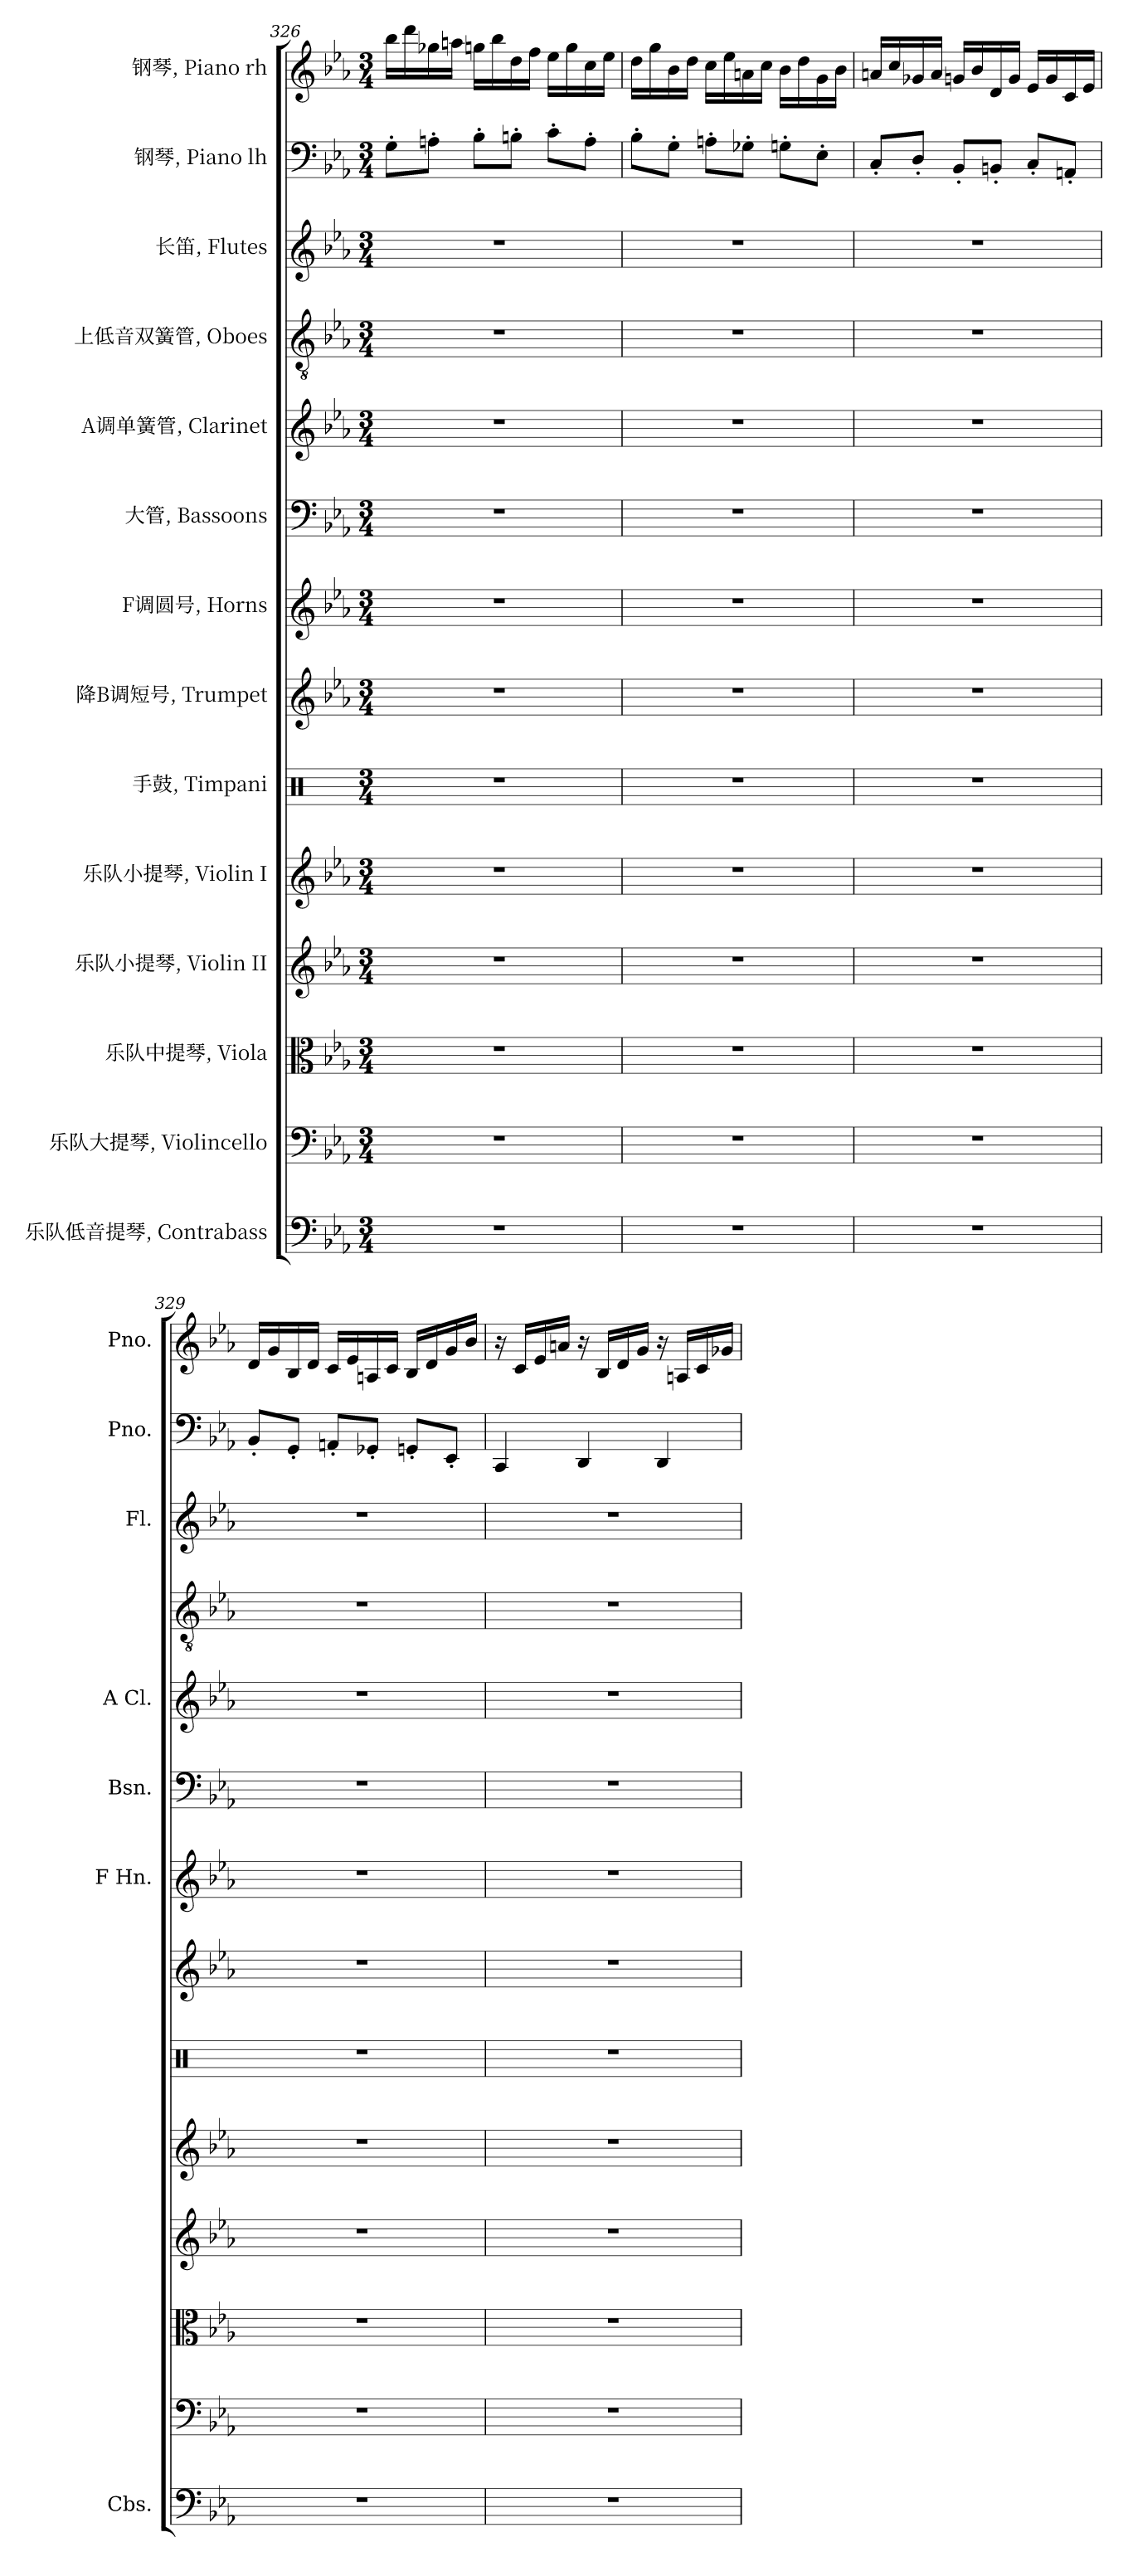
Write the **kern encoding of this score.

**kern	**kern	**kern	**kern	**kern	**kern	**kern	**kern	**kern	**kern	**kern	**kern	**kern	**kern
*part14	*part13	*part12	*part11	*part10	*part9	*part8	*part7	*part6	*part5	*part4	*part3	*part2	*part1
*staff14	*staff13	*staff12	*staff11	*staff10	*staff9	*staff8	*staff7	*staff6	*staff5	*staff4	*staff3	*staff2	*staff1
*I"乐队低音提琴, Contrabass	*I"乐队大提琴, Violincello	*I"乐队中提琴, Viola	*I"乐队小提琴, Violin II	*I"乐队小提琴, Violin I	*I"手鼓, Timpani	*I"降B调短号, Trumpet	*I"F调圆号, Horns	*I"大管, Bassoons	*I"A调单簧管, Clarinet	*I"上低音双簧管, Oboes	*I"长笛, Flutes	*I"钢琴, Piano lh	*I"钢琴, Piano rh
*I'Cbs.	*	*	*	*	*	*	*I'F Hn.	*I'Bsn.	*I'A Cl.	*	*I'Fl.	*I'Pno.	*I'Pno.
!!LO:PB:g=z
*clefF4	*clefF4	*clefC3	*clefG2	*clefG2	*clefX	*clefG2	*clefG2	*clefF4	*clefG2	*clefGv2	*clefG2	*clefF4	*clefG2
*ITrd7c12	*	*	*	*	*	*ITrd1c2	*ITrd4c7	*	*ITrd2c3	*	*	*	*
*k[b-e-a-]	*k[b-e-a-]	*k[b-e-a-]	*k[b-e-a-]	*k[b-e-a-]	*k[]	*k[b-e-a-d-g-]	*k[b-e-a-d-]	*k[b-e-a-]	*k[]	*k[b-e-a-]	*k[b-e-a-]	*k[b-e-a-]	*k[b-e-a-]
*M3/4	*M3/4	*M3/4	*M3/4	*M3/4	*M3/4	*M3/4	*M3/4	*M3/4	*M3/4	*M3/4	*M3/4	*M3/4	*M3/4
=326	=326	=326	=326	=326	=326	=326	=326	=326	=326	=326	=326	=326	=326
2.r	2.r	2.r	2.r	2.r	2.r	2.r	2.r	2.r	2.r	2.r	2.r	8G'\L	16bb-\LL
.	.	.	.	.	.	.	.	.	.	.	.	.	16ddd\
.	.	.	.	.	.	.	.	.	.	.	.	8An'\J	16gg-X\
.	.	.	.	.	.	.	.	.	.	.	.	.	16aan\JJ
.	.	.	.	.	.	.	.	.	.	.	.	8B-'\L	16ggn\LL
.	.	.	.	.	.	.	.	.	.	.	.	.	16bb-\
.	.	.	.	.	.	.	.	.	.	.	.	8Bn'\J	16dd\
.	.	.	.	.	.	.	.	.	.	.	.	.	16ff\JJ
.	.	.	.	.	.	.	.	.	.	.	.	8c'\L	16ee-\LL
.	.	.	.	.	.	.	.	.	.	.	.	.	16gg\
.	.	.	.	.	.	.	.	.	.	.	.	8A'\J	16cc\
.	.	.	.	.	.	.	.	.	.	.	.	.	16ee-\JJ
=327	=327	=327	=327	=327	=327	=327	=327	=327	=327	=327	=327	=327	=327
2.r	2.r	2.r	2.r	2.r	2.r	2.r	2.r	2.r	2.r	2.r	2.r	8B-'\L	16dd\LL
.	.	.	.	.	.	.	.	.	.	.	.	.	16gg\
.	.	.	.	.	.	.	.	.	.	.	.	8G'\J	16b-\
.	.	.	.	.	.	.	.	.	.	.	.	.	16dd\JJ
.	.	.	.	.	.	.	.	.	.	.	.	8An'\L	16cc\LL
.	.	.	.	.	.	.	.	.	.	.	.	.	16ee-\
.	.	.	.	.	.	.	.	.	.	.	.	8G-X'\J	16an\
.	.	.	.	.	.	.	.	.	.	.	.	.	16cc\JJ
.	.	.	.	.	.	.	.	.	.	.	.	8Gn'\L	16b-\LL
.	.	.	.	.	.	.	.	.	.	.	.	.	16dd\
.	.	.	.	.	.	.	.	.	.	.	.	8E-'\J	16g\
.	.	.	.	.	.	.	.	.	.	.	.	.	16b-\JJ
=328	=328	=328	=328	=328	=328	=328	=328	=328	=328	=328	=328	=328	=328
2.r	2.r	2.r	2.r	2.r	2.r	2.r	2.r	2.r	2.r	2.r	2.r	8C'/L	16an/LL
.	.	.	.	.	.	.	.	.	.	.	.	.	16cc/
.	.	.	.	.	.	.	.	.	.	.	.	8D'/J	16g-X/
.	.	.	.	.	.	.	.	.	.	.	.	.	16a/JJ
.	.	.	.	.	.	.	.	.	.	.	.	8BB-'/L	16gn/LL
.	.	.	.	.	.	.	.	.	.	.	.	.	16b-/
.	.	.	.	.	.	.	.	.	.	.	.	8BBn'/J	16d/
.	.	.	.	.	.	.	.	.	.	.	.	.	16g/JJ
.	.	.	.	.	.	.	.	.	.	.	.	8C'/L	16e-/LL
.	.	.	.	.	.	.	.	.	.	.	.	.	16g/
.	.	.	.	.	.	.	.	.	.	.	.	8AAn'/J	16c/
.	.	.	.	.	.	.	.	.	.	.	.	.	16e-/JJ
!!LO:PB:g=z
=329	=329	=329	=329	=329	=329	=329	=329	=329	=329	=329	=329	=329	=329
2.r	2.r	2.r	2.r	2.r	2.r	2.r	2.r	2.r	2.r	2.r	2.r	8BB-'/L	16d/LL
.	.	.	.	.	.	.	.	.	.	.	.	.	16g/
.	.	.	.	.	.	.	.	.	.	.	.	8GG'/J	16B-/
.	.	.	.	.	.	.	.	.	.	.	.	.	16d/JJ
.	.	.	.	.	.	.	.	.	.	.	.	8AAn'/L	16c/LL
.	.	.	.	.	.	.	.	.	.	.	.	.	16e-/
.	.	.	.	.	.	.	.	.	.	.	.	8GG-X'/J	16An/
.	.	.	.	.	.	.	.	.	.	.	.	.	16c/JJ
.	.	.	.	.	.	.	.	.	.	.	.	8GGn'/L	16B-/LL
.	.	.	.	.	.	.	.	.	.	.	.	.	16d/
.	.	.	.	.	.	.	.	.	.	.	.	8EE-'/J	16g/
.	.	.	.	.	.	.	.	.	.	.	.	.	16b-/JJ
=330	=330	=330	=330	=330	=330	=330	=330	=330	=330	=330	=330	=330	=330
2.r	2.r	2.r	2.r	2.r	2.r	2.r	2.r	2.r	2.r	2.r	2.r	4CC/	16r
.	.	.	.	.	.	.	.	.	.	.	.	.	16c/LL
.	.	.	.	.	.	.	.	.	.	.	.	.	16e-/
.	.	.	.	.	.	.	.	.	.	.	.	.	16an/JJ
.	.	.	.	.	.	.	.	.	.	.	.	4DD/	16r
.	.	.	.	.	.	.	.	.	.	.	.	.	16B-/LL
.	.	.	.	.	.	.	.	.	.	.	.	.	16d/
.	.	.	.	.	.	.	.	.	.	.	.	.	16g/JJ
.	.	.	.	.	.	.	.	.	.	.	.	4DD/	16r
.	.	.	.	.	.	.	.	.	.	.	.	.	16An/LL
.	.	.	.	.	.	.	.	.	.	.	.	.	16c/
.	.	.	.	.	.	.	.	.	.	.	.	.	16g-X/JJ
=	=	=	=	=	=	=	=	=	=	=	=	=	=
*-	*-	*-	*-	*-	*-	*-	*-	*-	*-	*-	*-	*-	*-
